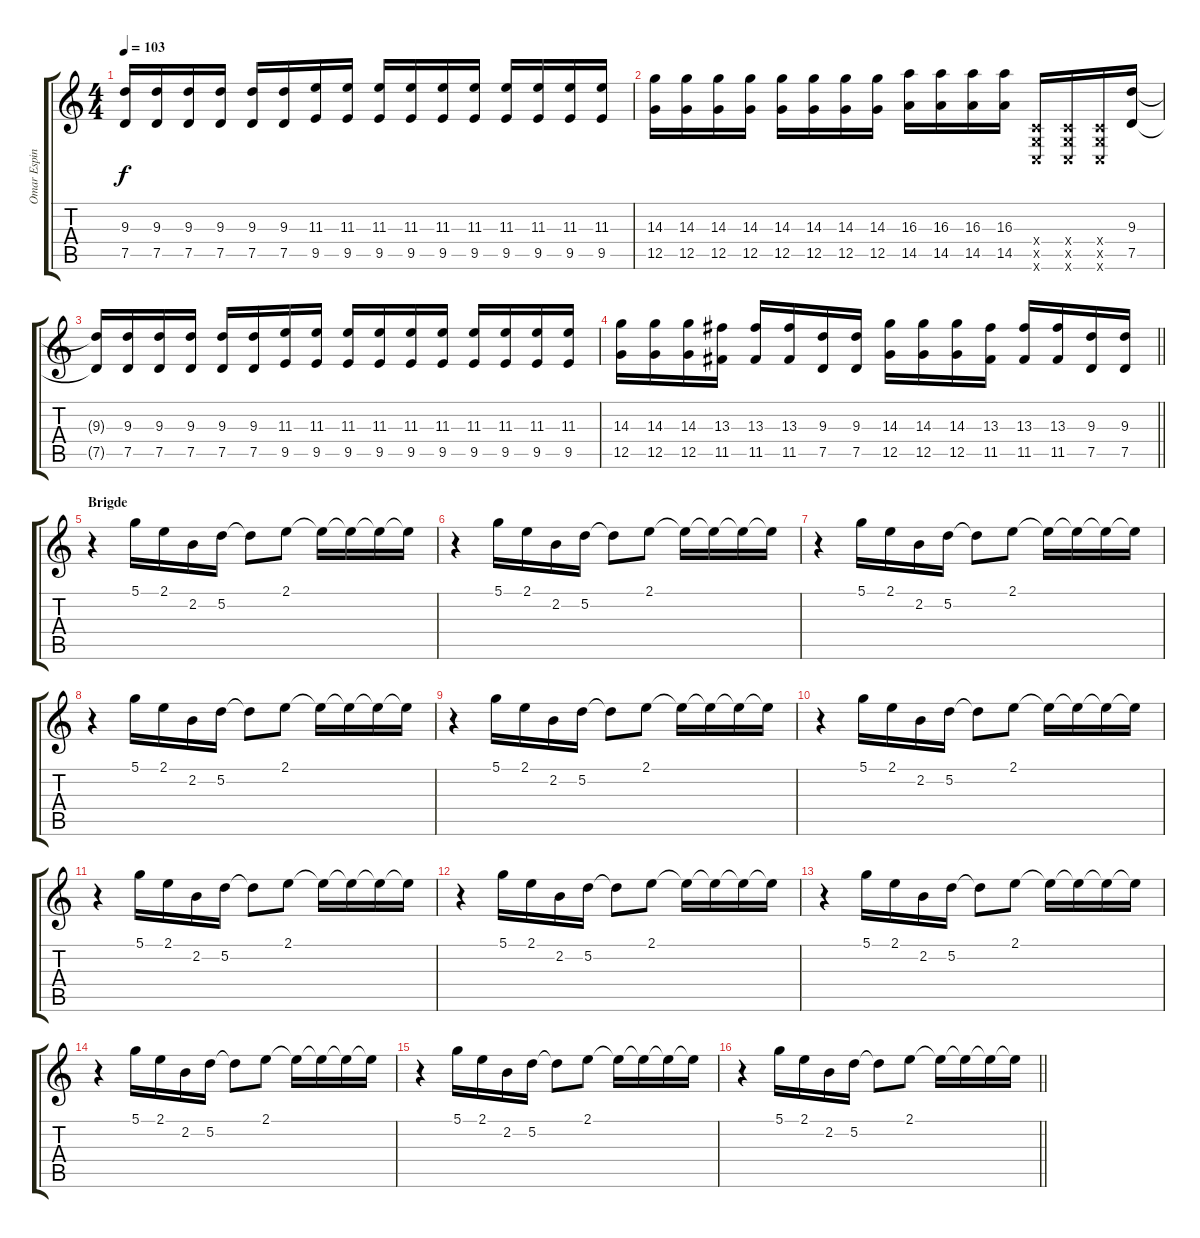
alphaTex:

\track ("Omar Espinosa - Guitar" "Omar Espin") {instrument overdrivenguitar}
\staff {score tabs}
\tuning (D4 A3 F3 C3 G2 C2) {hide}
\ts (4 4)
\tempo 103
\clef g2
\ks c
(9.3 7.5).16{dy f} (9.3 7.5).16 (9.3 7.5).16 (9.3 7.5).16 (9.3 7.5).16 (9.3 7.5).16 (11.3 9.5).16 (11.3 9.5).16 (11.3 9.5).16 (11.3 9.5).16 (11.3 9.5).16 (11.3 9.5).16 (11.3 9.5).16 (11.3 9.5).16 (11.3 9.5).16 (11.3 9.5).16 |
(14.3 12.5).16 (14.3 12.5).16 (14.3 12.5).16 (14.3 12.5).16 (14.3 12.5).16 (14.3 12.5).16 (14.3 12.5).16 (14.3 12.5).16 (16.3 14.5).16 (16.3 14.5).16 (16.3 14.5).16 (16.3 14.5).16 (0.4{x} 0.5{x} 0.6{x}).16 (0.4{x} 0.5{x} 0.6{x}).16 (0.4{x} 0.5{x} 0.6{x}).16 (9.3 7.5).16 |
(9.3{t} 7.5{t}).16 (9.3 7.5).16 (9.3 7.5).16 (9.3 7.5).16 (9.3 7.5).16 (9.3 7.5).16 (11.3 9.5).16 (11.3 9.5).16 (11.3 9.5).16 (11.3 9.5).16 (11.3 9.5).16 (11.3 9.5).16 (11.3 9.5).16 (11.3 9.5).16 (11.3 9.5).16 (11.3 9.5).16 |
\barLineRight lightlight
(14.3 12.5).16 (14.3 12.5).16 (14.3 12.5).16 (13.3 11.5).16 (13.3 11.5).16 (13.3 11.5).16 (9.3 7.5).16 (9.3 7.5).16 (14.3 12.5).16 (14.3 12.5).16 (14.3 12.5).16 (13.3 11.5).16 (13.3 11.5).16 (13.3 11.5).16 (9.3 7.5).16 (9.3 7.5).16 |
\section ("" "Brigde")
r.4{volume 11 instrument overdrivenguitar} 5.1.16 2.1.16 2.2.16 5.2.16 5.2{t}.8 2.1.8 2.1{t}.16 2.1{t}.16 2.1{t}.16 2.1{t}.16 |
r.4 5.1.16 2.1.16 2.2.16 5.2.16 5.2{t}.8 2.1.8 2.1{t}.16 2.1{t}.16 2.1{t}.16 2.1{t}.16 |
r.4 5.1.16 2.1.16 2.2.16 5.2.16 5.2{t}.8 2.1.8 2.1{t}.16 2.1{t}.16 2.1{t}.16 2.1{t}.16 |
r.4 5.1.16 2.1.16 2.2.16 5.2.16 5.2{t}.8 2.1.8 2.1{t}.16 2.1{t}.16 2.1{t}.16 2.1{t}.16 |
r.4 5.1.16 2.1.16 2.2.16 5.2.16 5.2{t}.8 2.1.8 2.1{t}.16 2.1{t}.16 2.1{t}.16 2.1{t}.16 |
r.4 5.1.16 2.1.16 2.2.16 5.2.16 5.2{t}.8 2.1.8 2.1{t}.16 2.1{t}.16 2.1{t}.16 2.1{t}.16 |
r.4 5.1.16 2.1.16 2.2.16 5.2.16 5.2{t}.8 2.1.8 2.1{t}.16 2.1{t}.16 2.1{t}.16 2.1{t}.16 |
r.4 5.1.16 2.1.16 2.2.16 5.2.16 5.2{t}.8 2.1.8 2.1{t}.16 2.1{t}.16 2.1{t}.16 2.1{t}.16 |
r.4 5.1.16 2.1.16 2.2.16 5.2.16 5.2{t}.8 2.1.8 2.1{t}.16 2.1{t}.16 2.1{t}.16 2.1{t}.16 |
r.4 5.1.16 2.1.16 2.2.16 5.2.16 5.2{t}.8 2.1.8 2.1{t}.16 2.1{t}.16 2.1{t}.16 2.1{t}.16 |
r.4 5.1.16 2.1.16 2.2.16 5.2.16 5.2{t}.8 2.1.8 2.1{t}.16 2.1{t}.16 2.1{t}.16 2.1{t}.16 |
\barLineRight lightlight
r.4 5.1.16 2.1.16 2.2.16 5.2.16 5.2{t}.8 2.1.8 2.1{t}.16 2.1{t}.16 2.1{t}.16 2.1{t}.16
